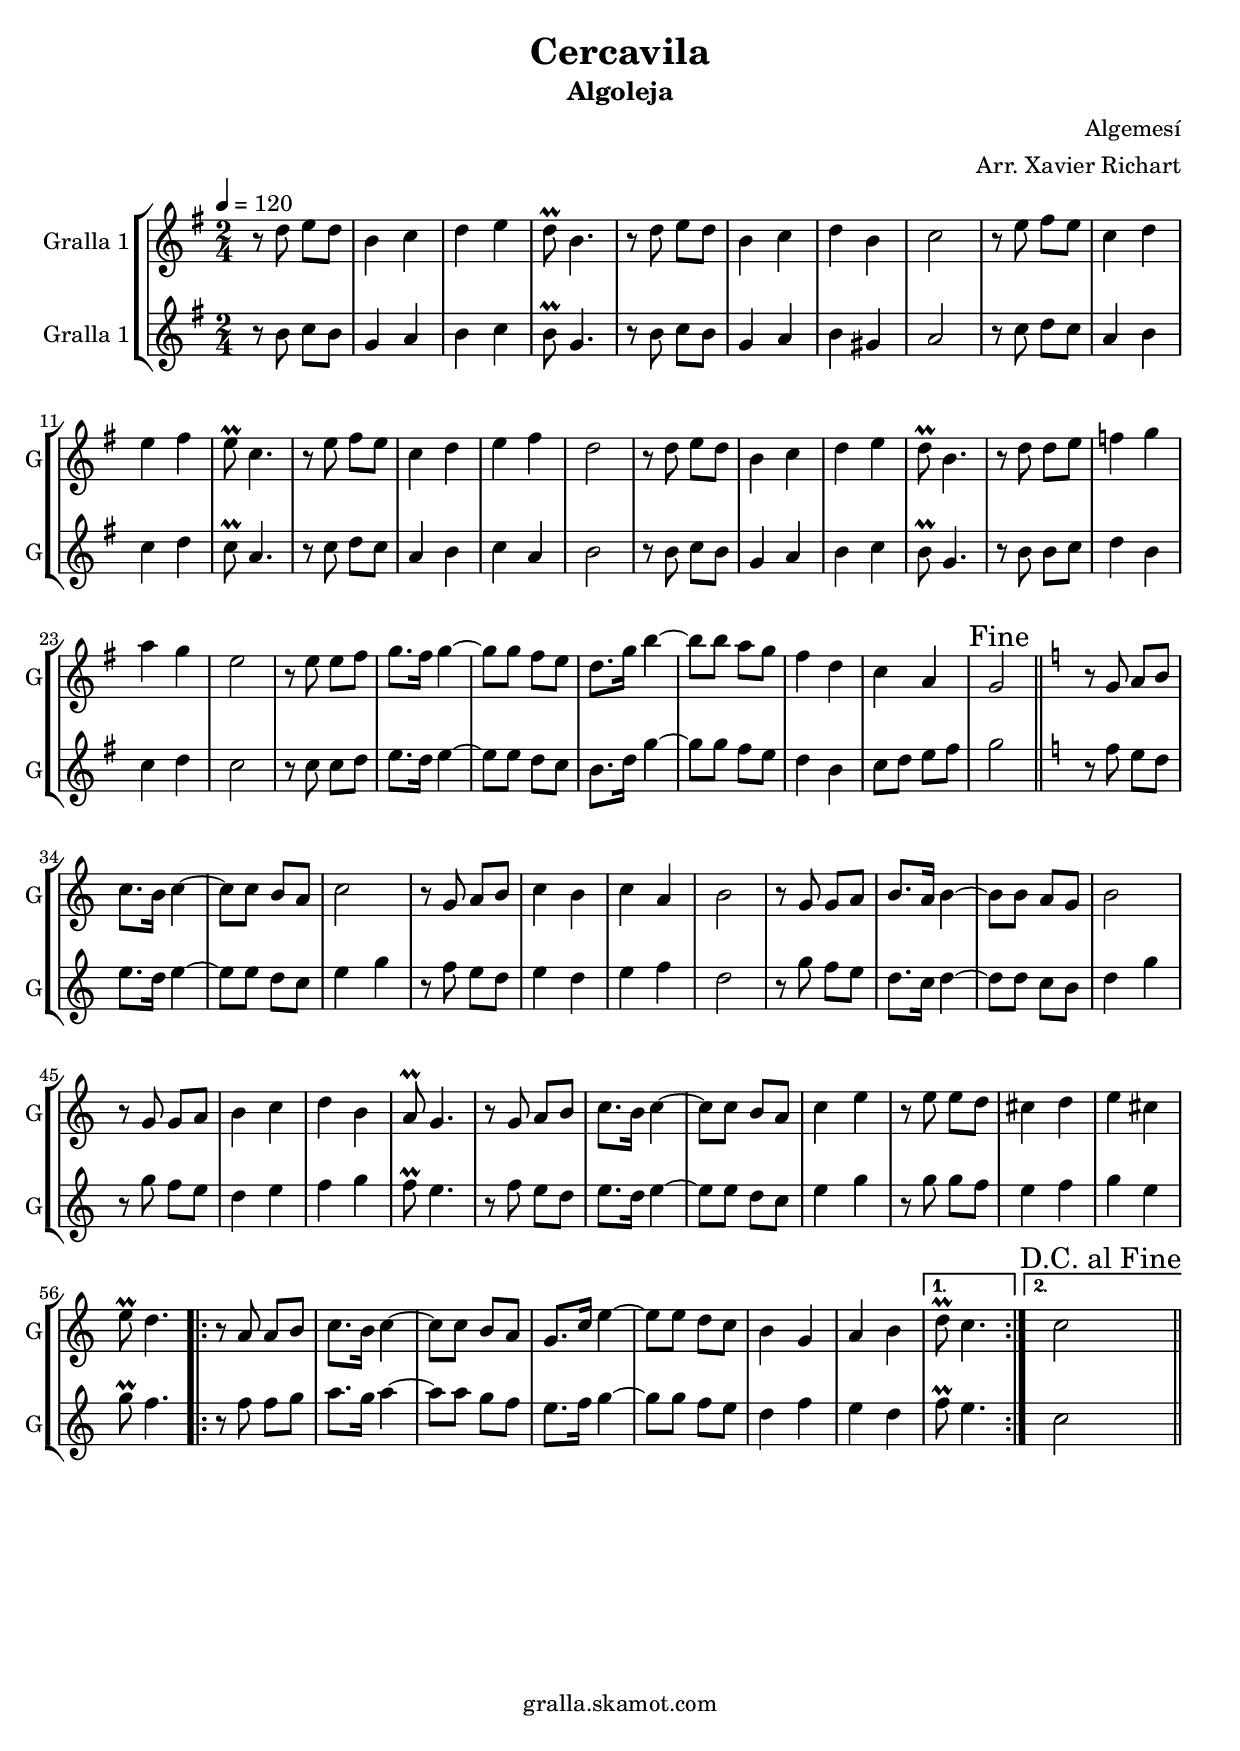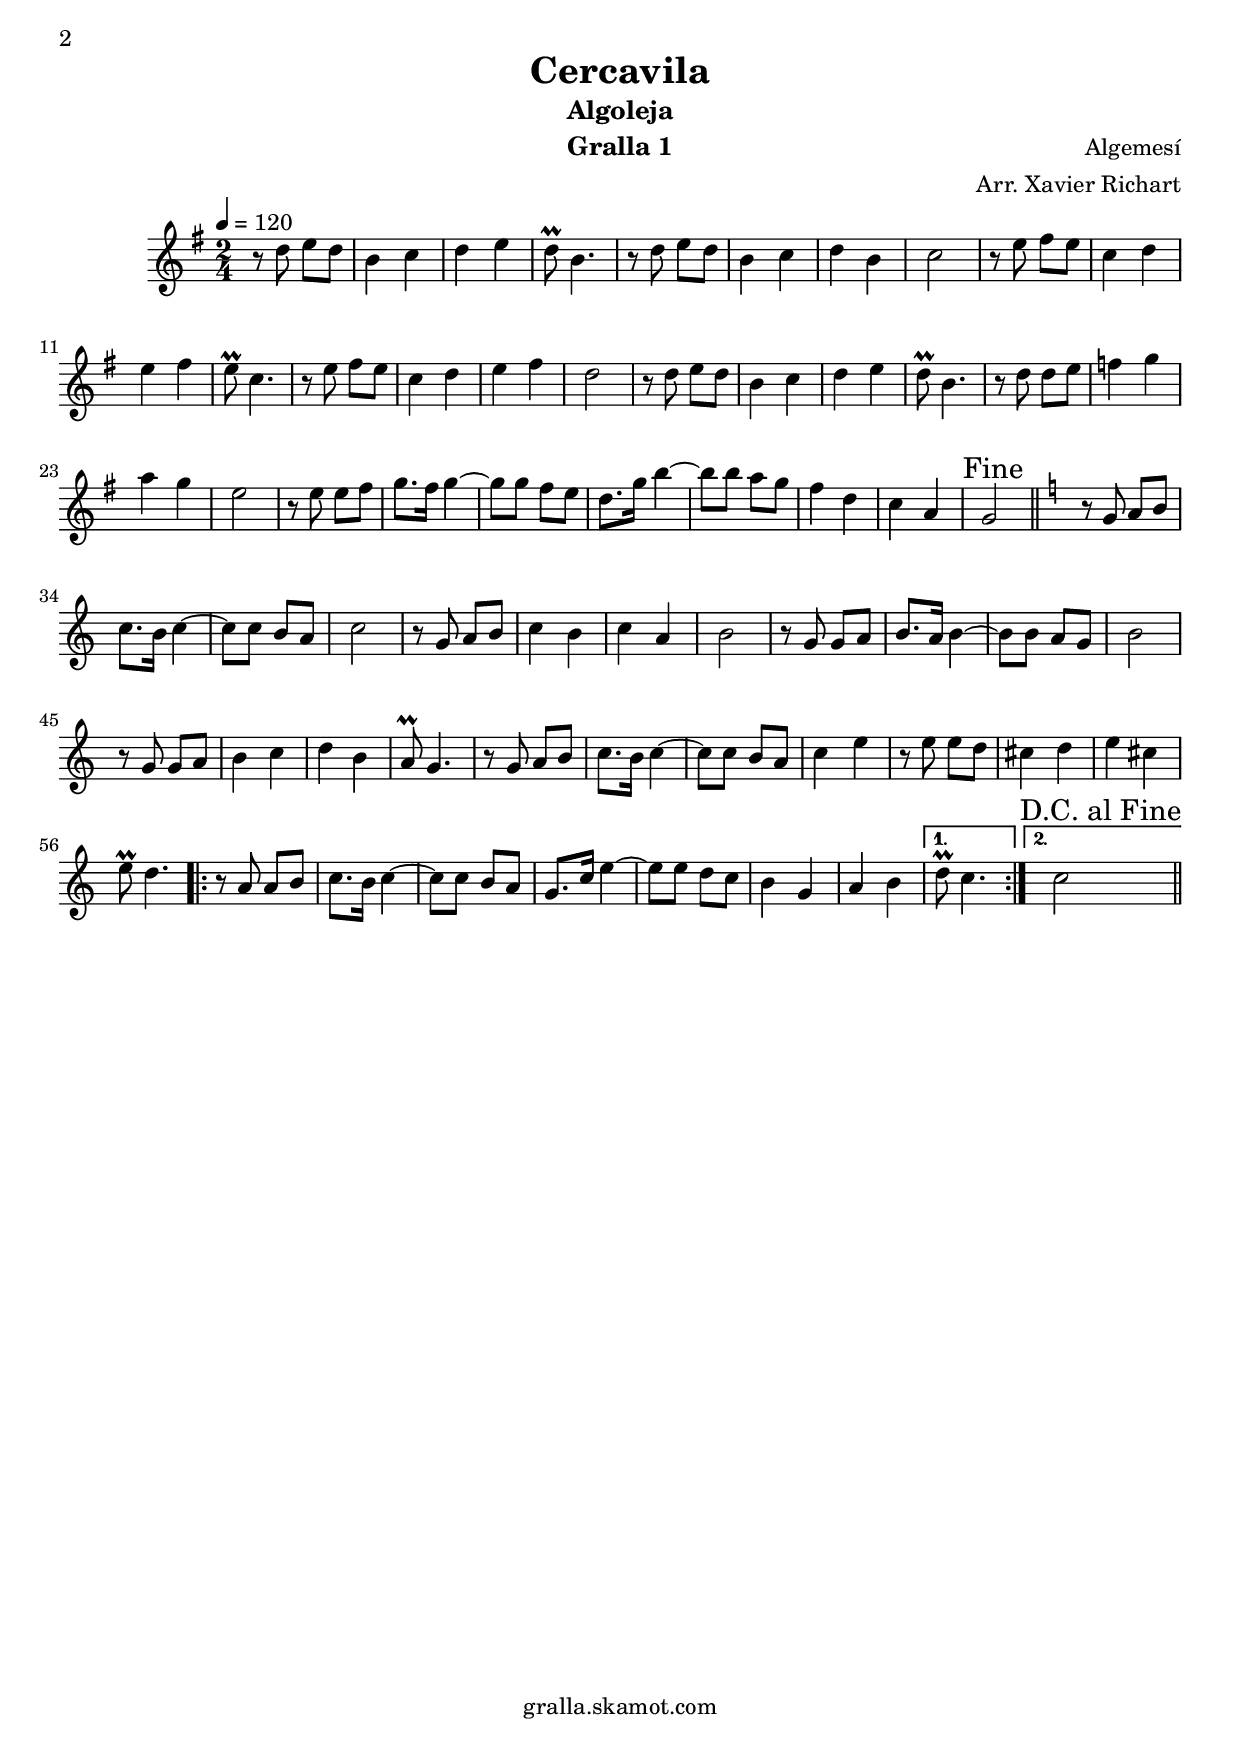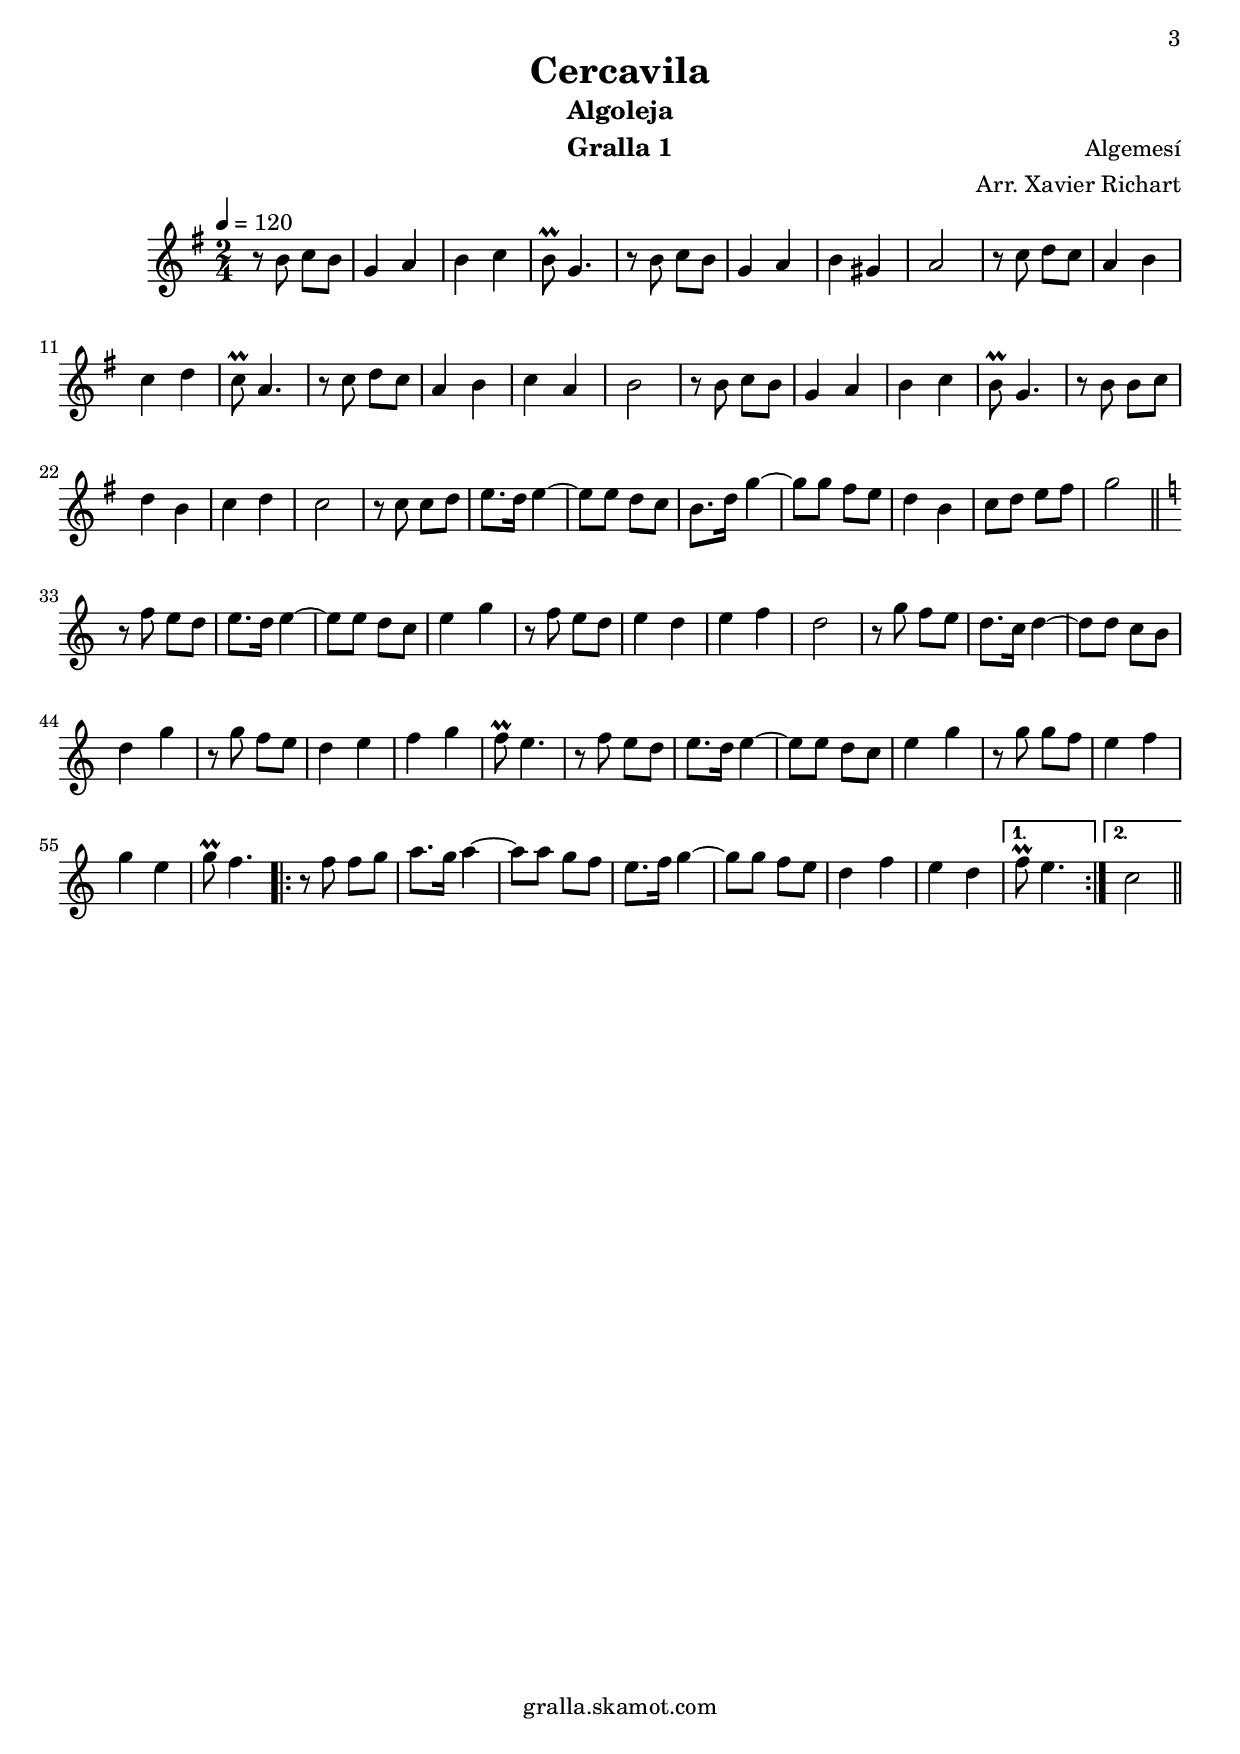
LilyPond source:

\version "2.16.2"

\header {
  dedication=""
  title="Cercavila"
  subtitle="Algoleja"
  subsubtitle=""
  poet=""
  meter=""
  piece=""
  composer="Algemesí"
  arranger="Arr. Xavier Richart"
  opus=""
  instrument=""
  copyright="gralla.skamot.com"
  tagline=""
}

liniaroAa =
\relative d''
{
  \tempo 4=120
  \clef treble
  \key g \major
  \time 2/4
  r8 d e d  |
  b4 c  |
  d4 e  |
  d8\prall b4.  |
  %05
  r8 d e d  |
  b4 c  |
  d4 b  |
  c2  |
  r8 e fis e  |
  %10
  c4 d  |
  e4 fis  |
  e8\prall c4.  |
  r8 e fis e  |
  c4 d  |
  %15
  e4 fis  |
  d2  |
  r8 d e d  |
  b4 c  |
  d4 e  |
  %20
  d8\prall b4.  |
  r8 d d e  |
  f4 g  |
  a4 g  |
  e2  |
  %25
  r8 e e fis  |
  g8. fis16 g4 ~  |
  g8 g fis e  |
  d8. g16 b4 ~  |
  b8 b a g  |
  %30
  fis4 d  |
  c4 a  |
  \mark "Fine" g2  \bar "||"
  \key c \major   r8 g a b  |
  c8. b16 c4 ~  |
  %35
  c8 c b a  |
  c2  |
  r8 g a b  |
  c4 b  |
  c4 a  |
  %40
  b2  |
  r8 g g a  |
  b8. a16 b4 ~  |
  b8 b a g  |
  b2  |
  %45
  r8 g g a  |
  b4 c  |
  d4 b  |
  a8\prall g4.  |
  r8 g a b  |
  %50
  c8. b16 c4 ~  |
  c8 c b a  |
  c4 e  |
  r8 e e d  |
  cis4 d  |
  %55
  e4 cis  |
  e8\prall d4.  |
  \repeat volta 2 { r8 a a b  |
  c8. b16 c4 ~  |
  c8 c b a  |
  %60
  g8. c16 e4 ~  |
  e8 e d c  |
  b4 g  |
  a4 b }
  \alternative { { d8\prall c4. }
  %65
  { \mark "D.C. al Fine" c2 } } \bar "||"
}

liniaroAb =
\relative b'
{
  \tempo 4=120
  \clef treble
  \key g \major
  \time 2/4
  r8 b c b  |
  g4 a  |
  b4 c  |
  b8\prall g4.  |
  %05
  r8 b c b  |
  g4 a  |
  b4 gis  |
  a2  |
  r8 c d c  |
  %10
  a4 b  |
  c4 d  |
  c8\prall a4.  |
  r8 c d c  |
  a4 b  |
  %15
  c4 a  |
  b2  |
  r8 b c b  |
  g4 a  |
  b4 c  |
  %20
  b8\prall g4.  |
  r8 b b c  |
  d4 b  |
  c4 d  |
  c2  |
  %25
  r8 c c d  |
  e8. d16 e4 ~  |
  e8 e d c  |
  b8. d16 g4 ~  |
  g8 g fis e  |
  %30
  d4 b  |
  c8 d e fis  |
  g2  \bar "||"
  \key c \major   r8 f e d  |
  e8. d16 e4 ~  |
  %35
  e8 e d c  |
  e4 g  |
  r8 f e d  |
  e4 d  |
  e4 f  |
  %40
  d2  |
  r8 g f e  |
  d8. c16 d4 ~  |
  d8 d c b  |
  d4 g  |
  %45
  r8 g f e  |
  d4 e  |
  f4 g  |
  f8\prall e4.  |
  r8 f e d  |
  %50
  e8. d16 e4 ~  |
  e8 e d c  |
  e4 g  |
  r8 g g f  |
  e4 f  |
  %55
  g4 e  |
  g8\prall f4.  |
  \repeat volta 2 { r8 f f g  |
  a8. g16 a4 ~  |
  a8 a g f  |
  %60
  e8. f16 g4 ~  |
  g8 g f e  |
  d4 f  |
  e4 d }
  \alternative { { f8\prall e4. }
  %65
  { c2 } } \bar "||"
}

\bookpart {
  \score {
    \new StaffGroup {
      \override Score.RehearsalMark.self-alignment-X = #LEFT
      <<
        \new Staff \with {instrumentName = #"Gralla 1" shortInstrumentName = #"G"} \liniaroAa
        \new Staff \with {instrumentName = #"Gralla 1" shortInstrumentName = #"G"} \liniaroAb
      >>
    }
    \layout {}
  }
  \score { \unfoldRepeats
    \new StaffGroup {
      \override Score.RehearsalMark.self-alignment-X = #LEFT
      <<
        \new Staff \with {instrumentName = #"Gralla 1" shortInstrumentName = #"G"} \liniaroAa
        \new Staff \with {instrumentName = #"Gralla 1" shortInstrumentName = #"G"} \liniaroAb
      >>
    }
    \midi {
      \set Staff.midiInstrument = "oboe"
      \set DrumStaff.midiInstrument = "drums"
    }
  }
}

\bookpart {
  \header {instrument="Gralla 1"}
  \score {
    \new StaffGroup {
      \override Score.RehearsalMark.self-alignment-X = #LEFT
      <<
        \new Staff \liniaroAa
      >>
    }
    \layout {}
  }
  \score { \unfoldRepeats
    \new StaffGroup {
      \override Score.RehearsalMark.self-alignment-X = #LEFT
      <<
        \new Staff \liniaroAa
      >>
    }
    \midi {
      \set Staff.midiInstrument = "oboe"
      \set DrumStaff.midiInstrument = "drums"
    }
  }
}

\bookpart {
  \header {instrument="Gralla 1"}
  \score {
    \new StaffGroup {
      \override Score.RehearsalMark.self-alignment-X = #LEFT
      <<
        \new Staff \liniaroAb
      >>
    }
    \layout {}
  }
  \score { \unfoldRepeats
    \new StaffGroup {
      \override Score.RehearsalMark.self-alignment-X = #LEFT
      <<
        \new Staff \liniaroAb
      >>
    }
    \midi {
      \set Staff.midiInstrument = "oboe"
      \set DrumStaff.midiInstrument = "drums"
    }
  }
}

